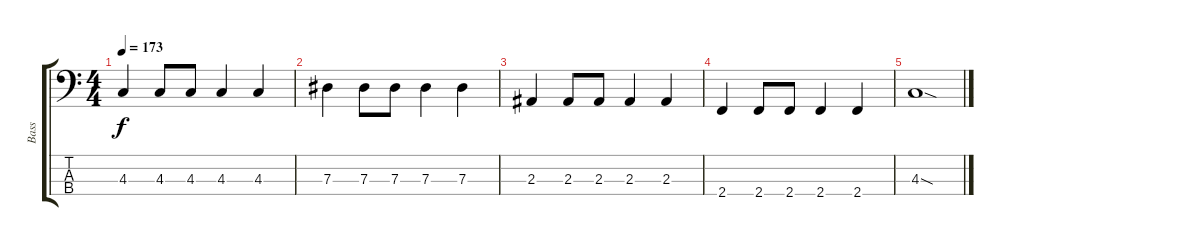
\track ("Bass" "Bass") {instrument electricbasspick}
\staff {score tabs}
\tuning (Gb2 Db2 Ab1 Eb1) {hide}
\ts (4 4)
\tempo 173
\clef f4
\ks c
4.3.4{dy f} 4.3.8 4.3.8 4.3.4 4.3.4 |
7.3.4 7.3.8 7.3.8 7.3.4 7.3.4 |
2.3.4 2.3.8 2.3.8 2.3.4 2.3.4 |
2.4.4 2.4.8 2.4.8 2.4.4 2.4.4 |
4.3{sod}.1
